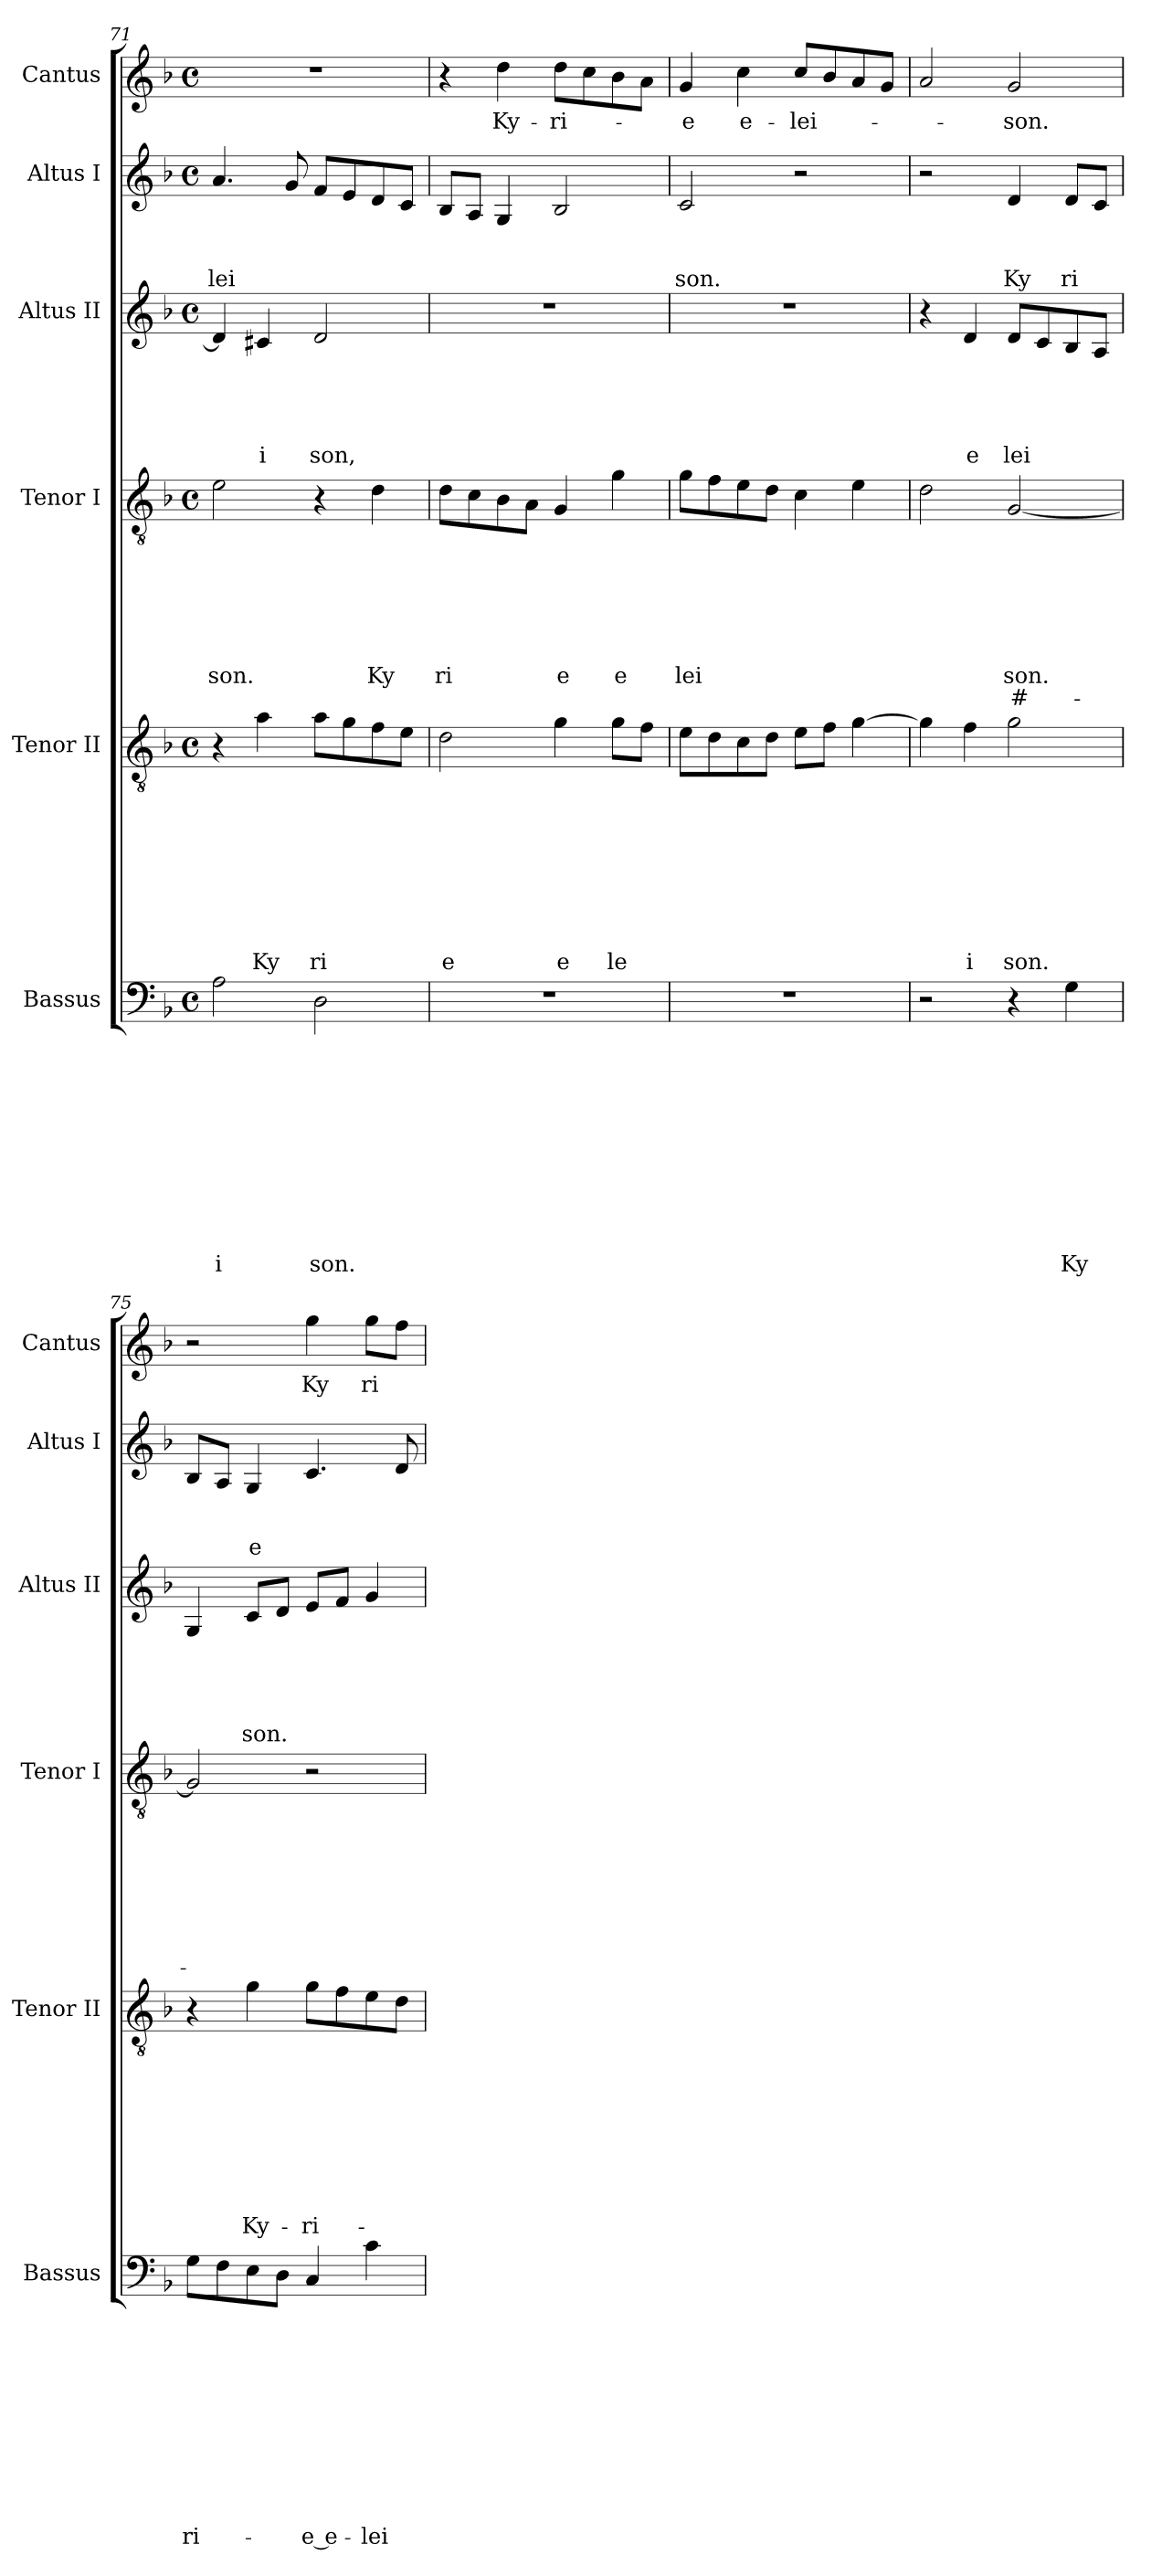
**kern	**text	**text	**text	**text	**text	**text	**text	**text	**text	**text	**text	**kern	**text	**text	**text	**text	**text	**text	**text	**text	**text	**kern	**text	**text	**text	**text	**text	**text	**text	**text	**kern	**text	**text	**text	**text	**text	**kern	**text	**text	**text	**kern	**text
*part6	*part6	*part6	*part6	*part6	*part6	*part6	*part6	*part6	*part6	*part6	*part6	*part5	*part5	*part5	*part5	*part5	*part5	*part5	*part5	*part5	*part5	*part4	*part4	*part4	*part4	*part4	*part4	*part4	*part4	*part4	*part3	*part3	*part3	*part3	*part3	*part3	*part2	*part2	*part2	*part2	*part1	*part1
*staff6	*staff6	*staff6	*staff6	*staff6	*staff6	*staff6	*staff6	*staff6	*staff6	*staff6	*staff6	*staff5	*staff5	*staff5	*staff5	*staff5	*staff5	*staff5	*staff5	*staff5	*staff5	*staff4	*staff4	*staff4	*staff4	*staff4	*staff4	*staff4	*staff4	*staff4	*staff3	*staff3	*staff3	*staff3	*staff3	*staff3	*staff2	*staff2	*staff2	*staff2	*staff1	*staff1
*I"Bassus	*	*	*	*	*	*	*	*	*	*	*	*I"Tenor II	*	*	*	*	*	*	*	*	*	*I"Tenor I	*	*	*	*	*	*	*	*	*I"Altus II	*	*	*	*	*	*I"Altus I	*	*	*	*I"Cantus	*
*I'Bassus	*	*	*	*	*	*	*	*	*	*	*	*I'Tenor II	*	*	*	*	*	*	*	*	*	*I'Tenor I	*	*	*	*	*	*	*	*	*I'Altus II	*	*	*	*	*	*I'Altus I	*	*	*	*I'Cantus	*
*clefF4	*	*	*	*	*	*	*	*	*	*	*	*clefGv2	*	*	*	*	*	*	*	*	*	*clefGv2	*	*	*	*	*	*	*	*	*clefG2	*	*	*	*	*	*clefG2	*	*	*	*clefG2	*
*k[b-]	*	*	*	*	*	*	*	*	*	*	*	*k[b-]	*	*	*	*	*	*	*	*	*	*k[b-]	*	*	*	*	*	*	*	*	*k[b-]	*	*	*	*	*	*k[b-]	*	*	*	*k[b-]	*
*F:	*	*	*	*	*	*	*	*	*	*	*	*F:	*	*	*	*	*	*	*	*	*	*F:	*	*	*	*	*	*	*	*	*F:	*	*	*	*	*	*F:	*	*	*	*F:	*
*M4/4	*	*	*	*	*	*	*	*	*	*	*	*M4/4	*	*	*	*	*	*	*	*	*	*M4/4	*	*	*	*	*	*	*	*	*M4/4	*	*	*	*	*	*M4/4	*	*	*	*M4/4	*
*met(c)	*	*	*	*	*	*	*	*	*	*	*	*met(c)	*	*	*	*	*	*	*	*	*	*met(c)	*	*	*	*	*	*	*	*	*met(c)	*	*	*	*	*	*met(c)	*	*	*	*met(c)	*
=71	=71	=71	=71	=71	=71	=71	=71	=71	=71	=71	=71	=71	=71	=71	=71	=71	=71	=71	=71	=71	=71	=71	=71	=71	=71	=71	=71	=71	=71	=71	=71	=71	=71	=71	=71	=71	=71	=71	=71	=71	=71	=71
!	!	!	!	!	!	!	!	!	!	!	!LO:LY:b	!	!	!	!	!	!	!	!	!	!	!	!	!	!	!	!	!	!LO:LY:b	!	!	!	!	!	!	!	!	!	!	!LO:LY:b	!	!
2A\	.	.	.	.	.	.	.	.	.	.	i	4r	.	.	.	.	.	.	.	.	.	2e\	.	.	.	.	.	.	son.	.	4d/]	.	.	.	.	.	4.a/	.	.	lei	1r	.
!	!	!	!	!	!	!	!	!	!	!	!	!	!	!	!	!	!	!	!	!	!LO:LY:b	!	!	!	!	!	!	!	!	!	!	!	!	!	!	!LO:LY:b	!	!	!	!	!	!
.	.	.	.	.	.	.	.	.	.	.	.	4a\	.	.	.	.	.	.	.	.	Ky	.	.	.	.	.	.	.	.	.	4c#X/	.	.	.	.	i	.	.	.	.	.	.
.	.	.	.	.	.	.	.	.	.	.	.	.	.	.	.	.	.	.	.	.	.	.	.	.	.	.	.	.	.	.	.	.	.	.	.	.	8g/	.	.	.	.	.
!	!	!	!	!	!	!	!	!	!	!	!LO:LY:b	!	!	!	!	!	!	!	!	!	!LO:LY:b	!	!	!	!	!	!	!	!	!	!	!	!	!	!	!LO:LY:b	!	!	!	!	!	!
2D\	.	.	.	.	.	.	.	.	.	.	son.	8a\L	.	.	.	.	.	.	.	.	ri	4r	.	.	.	.	.	.	.	.	2d/	.	.	.	.	son,	8f/L	.	.	.	.	.
.	.	.	.	.	.	.	.	.	.	.	.	8g\	.	.	.	.	.	.	.	.	.	.	.	.	.	.	.	.	.	.	.	.	.	.	.	.	8e/	.	.	.	.	.
!	!	!	!	!	!	!	!	!	!	!	!	!	!	!	!	!	!	!	!	!	!	!	!	!	!	!	!	!	!LO:LY:b	!	!	!	!	!	!	!	!	!	!	!	!	!
.	.	.	.	.	.	.	.	.	.	.	.	8f\	.	.	.	.	.	.	.	.	.	4d\	.	.	.	.	.	.	Ky	.	.	.	.	.	.	.	8d/	.	.	.	.	.
.	.	.	.	.	.	.	.	.	.	.	.	8e\J	.	.	.	.	.	.	.	.	.	.	.	.	.	.	.	.	.	.	.	.	.	.	.	.	8c/J	.	.	.	.	.
=72	=72	=72	=72	=72	=72	=72	=72	=72	=72	=72	=72	=72	=72	=72	=72	=72	=72	=72	=72	=72	=72	=72	=72	=72	=72	=72	=72	=72	=72	=72	=72	=72	=72	=72	=72	=72	=72	=72	=72	=72	=72	=72
!	!	!	!	!	!	!	!	!	!	!	!	!	!	!	!	!	!	!	!	!	!LO:LY:b	!	!	!	!	!	!	!	!LO:LY:b	!	!	!	!	!	!	!	!	!	!	!	!	!
1r	.	.	.	.	.	.	.	.	.	.	.	2d\	.	.	.	.	.	.	.	.	e	8d\L	.	.	.	.	.	.	ri	.	1r	.	.	.	.	.	8B-/L	.	.	.	4r	.
.	.	.	.	.	.	.	.	.	.	.	.	.	.	.	.	.	.	.	.	.	.	8c\	.	.	.	.	.	.	.	.	.	.	.	.	.	.	8A/J	.	.	.	.	.
!	!	!	!	!	!	!	!	!	!	!	!	!	!	!	!	!	!	!	!	!	!	!	!	!	!	!	!	!	!	!	!	!	!	!	!	!	!	!	!	!	!	!LO:LY:b
.	.	.	.	.	.	.	.	.	.	.	.	.	.	.	.	.	.	.	.	.	.	8B-\	.	.	.	.	.	.	.	.	.	.	.	.	.	.	4G/	.	.	.	4dd\	Ky-
.	.	.	.	.	.	.	.	.	.	.	.	.	.	.	.	.	.	.	.	.	.	8A\J	.	.	.	.	.	.	.	.	.	.	.	.	.	.	.	.	.	.	.	.
!	!	!	!	!	!	!	!	!	!	!	!	!	!	!	!	!	!	!	!	!	!LO:LY:b	!	!	!	!	!	!	!	!LO:LY:b	!	!	!	!	!	!	!	!	!	!	!	!	!LO:LY:b
.	.	.	.	.	.	.	.	.	.	.	.	4g\	.	.	.	.	.	.	.	.	e	4G/	.	.	.	.	.	.	e	.	.	.	.	.	.	.	2B-/	.	.	.	8dd\L	-ri-
.	.	.	.	.	.	.	.	.	.	.	.	.	.	.	.	.	.	.	.	.	.	.	.	.	.	.	.	.	.	.	.	.	.	.	.	.	.	.	.	.	8cc\	.
!	!	!	!	!	!	!	!	!	!	!	!	!	!	!	!	!	!	!	!	!	!LO:LY:b	!	!	!	!	!	!	!	!LO:LY:b	!	!	!	!	!	!	!	!	!	!	!	!	!
.	.	.	.	.	.	.	.	.	.	.	.	8g\L	.	.	.	.	.	.	.	.	le	4g\	.	.	.	.	.	.	e	.	.	.	.	.	.	.	.	.	.	.	8b-\	.
.	.	.	.	.	.	.	.	.	.	.	.	8f\J	.	.	.	.	.	.	.	.	.	.	.	.	.	.	.	.	.	.	.	.	.	.	.	.	.	.	.	.	8a\J	.
=73	=73	=73	=73	=73	=73	=73	=73	=73	=73	=73	=73	=73	=73	=73	=73	=73	=73	=73	=73	=73	=73	=73	=73	=73	=73	=73	=73	=73	=73	=73	=73	=73	=73	=73	=73	=73	=73	=73	=73	=73	=73	=73
!	!	!	!	!	!	!	!	!	!	!	!	!	!	!	!	!	!	!	!	!	!	!	!	!	!	!	!	!	!LO:LY:b	!	!	!	!	!	!	!	!	!	!	!LO:LY:b	!	!LO:LY:b
1r	.	.	.	.	.	.	.	.	.	.	.	8e\L	.	.	.	.	.	.	.	.	.	8g\L	.	.	.	.	.	.	lei	.	1r	.	.	.	.	.	2c/	.	.	son.	4g/	-e
.	.	.	.	.	.	.	.	.	.	.	.	8d\	.	.	.	.	.	.	.	.	.	8f\	.	.	.	.	.	.	.	.	.	.	.	.	.	.	.	.	.	.	.	.
!	!	!	!	!	!	!	!	!	!	!	!	!	!	!	!	!	!	!	!	!	!	!	!	!	!	!	!	!	!	!	!	!	!	!	!	!	!	!	!	!	!	!LO:LY:b
.	.	.	.	.	.	.	.	.	.	.	.	8c\	.	.	.	.	.	.	.	.	.	8e\	.	.	.	.	.	.	.	.	.	.	.	.	.	.	.	.	.	.	4cc\	e-
.	.	.	.	.	.	.	.	.	.	.	.	8d\J	.	.	.	.	.	.	.	.	.	8d\J	.	.	.	.	.	.	.	.	.	.	.	.	.	.	.	.	.	.	.	.
!	!	!	!	!	!	!	!	!	!	!	!	!	!	!	!	!	!	!	!	!	!	!	!	!	!	!	!	!	!	!	!	!	!	!	!	!	!	!	!	!	!	!LO:LY:b
.	.	.	.	.	.	.	.	.	.	.	.	8e\L	.	.	.	.	.	.	.	.	.	4c\	.	.	.	.	.	.	.	.	.	.	.	.	.	.	2r	.	.	.	8cc/L	-lei-
.	.	.	.	.	.	.	.	.	.	.	.	8f\J	.	.	.	.	.	.	.	.	.	.	.	.	.	.	.	.	.	.	.	.	.	.	.	.	.	.	.	.	8b-/	.
.	.	.	.	.	.	.	.	.	.	.	.	[>4g\	.	.	.	.	.	.	.	.	.	4e\	.	.	.	.	.	.	.	.	.	.	.	.	.	.	.	.	.	.	8a/	.
.	.	.	.	.	.	.	.	.	.	.	.	.	.	.	.	.	.	.	.	.	.	.	.	.	.	.	.	.	.	.	.	.	.	.	.	.	.	.	.	.	8g/J	.
=74	=74	=74	=74	=74	=74	=74	=74	=74	=74	=74	=74	=74	=74	=74	=74	=74	=74	=74	=74	=74	=74	=74	=74	=74	=74	=74	=74	=74	=74	=74	=74	=74	=74	=74	=74	=74	=74	=74	=74	=74	=74	=74
2r	.	.	.	.	.	.	.	.	.	.	.	4g\]	.	.	.	.	.	.	.	.	.	2d\	.	.	.	.	.	.	.	.	4r	.	.	.	.	.	2r	.	.	.	2a/	.
!	!	!	!	!	!	!	!	!	!	!	!	!	!	!	!	!	!	!	!	!	!LO:LY:b	!	!	!	!	!	!	!	!	!	!	!	!	!	!	!LO:LY:b	!	!	!	!	!	!
.	.	.	.	.	.	.	.	.	.	.	.	4f\	.	.	.	.	.	.	.	.	i	.	.	.	.	.	.	.	.	.	4d/	.	.	.	.	e	.	.	.	.	.	.
!	!	!	!	!	!	!	!	!	!	!	!	!	!	!	!	!	!	!	!	!	!LO:LY:b	!	!	!	!	!	!	!	!LO:LY:b	!LO:LY:b	!	!	!	!	!	!LO:LY:b	!	!	!	!LO:LY:b	!	!LO:LY:b
4r	.	.	.	.	.	.	.	.	.	.	.	2g\	.	.	.	.	.	.	.	.	son.	[<2G/	.	.	.	.	.	.	son.	-#-	8d/L	.	.	.	.	lei	4d/	.	.	Ky	2g/	-son.
.	.	.	.	.	.	.	.	.	.	.	.	.	.	.	.	.	.	.	.	.	.	.	.	.	.	.	.	.	.	.	8c/	.	.	.	.	.	.	.	.	.	.	.
!	!	!	!	!	!	!	!	!	!	!	!LO:LY:b	!	!	!	!	!	!	!	!	!	!	!	!	!	!	!	!	!	!	!	!	!	!	!	!	!	!	!	!	!LO:LY:b	!	!
4G\	.	.	.	.	.	.	.	.	.	.	Ky	.	.	.	.	.	.	.	.	.	.	.	.	.	.	.	.	.	.	.	8B-/	.	.	.	.	.	8d/L	.	.	ri	.	.
.	.	.	.	.	.	.	.	.	.	.	.	.	.	.	.	.	.	.	.	.	.	.	.	.	.	.	.	.	.	.	8A/J	.	.	.	.	.	8c/J	.	.	.	.	.
!!LO:LB:g=z
=75	=75	=75	=75	=75	=75	=75	=75	=75	=75	=75	=75	=75	=75	=75	=75	=75	=75	=75	=75	=75	=75	=75	=75	=75	=75	=75	=75	=75	=75	=75	=75	=75	=75	=75	=75	=75	=75	=75	=75	=75	=75	=75
!	!	!	!	!	!	!	!	!	!	!	!LO:LY:b	!	!	!	!	!	!	!	!	!	!	!	!	!	!	!	!	!	!	!	!	!	!	!	!	!	!	!	!	!	!	!
8G\L	.	.	.	.	.	.	.	.	.	.	ri-	4r	.	.	.	.	.	.	.	.	.	2G/]	.	.	.	.	.	.	.	.	4G/	.	.	.	.	.	8B-/L	.	.	.	2r	.
8F\	.	.	.	.	.	.	.	.	.	.	.	.	.	.	.	.	.	.	.	.	.	.	.	.	.	.	.	.	.	.	.	.	.	.	.	.	8A/J	.	.	.	.	.
!	!	!	!	!	!	!	!	!	!	!	!	!	!	!	!	!	!	!	!	!	!LO:LY:b	!	!	!	!	!	!	!	!	!	!	!	!	!	!	!LO:LY:b	!	!	!	!LO:LY:b	!	!
8E\	.	.	.	.	.	.	.	.	.	.	.	4g\	.	.	.	.	.	.	.	.	Ky-	.	.	.	.	.	.	.	.	.	8c/L	.	.	.	.	son.	4G/	.	.	e	.	.
8D\J	.	.	.	.	.	.	.	.	.	.	.	.	.	.	.	.	.	.	.	.	.	.	.	.	.	.	.	.	.	.	8d/J	.	.	.	.	.	.	.	.	.	.	.
!	!	!	!	!	!	!	!	!	!	!	!LO:LY:b:rj	!	!	!	!	!	!	!	!	!	!LO:LY:b	!	!	!	!	!	!	!	!	!	!	!	!	!	!	!	!	!	!	!	!	!LO:LY:b
4C/	.	.	.	.	.	.	.	.	.	.	-e e-	8g\L	.	.	.	.	.	.	.	.	-ri-	2r	.	.	.	.	.	.	.	.	8e/L	.	.	.	.	.	4.c/	.	.	.	4gg\	Ky
.	.	.	.	.	.	.	.	.	.	.	.	8f\	.	.	.	.	.	.	.	.	.	.	.	.	.	.	.	.	.	.	8f/J	.	.	.	.	.	.	.	.	.	.	.
!	!	!	!	!	!	!	!	!	!	!	!LO:LY:b	!	!	!	!	!	!	!	!	!	!	!	!	!	!	!	!	!	!	!	!	!	!	!	!	!	!	!	!	!	!	!LO:LY:b
4c\	.	.	.	.	.	.	.	.	.	.	-lei-	8e\	.	.	.	.	.	.	.	.	.	.	.	.	.	.	.	.	.	.	4g/	.	.	.	.	.	.	.	.	.	8gg\L	ri
.	.	.	.	.	.	.	.	.	.	.	.	8d\J	.	.	.	.	.	.	.	.	.	.	.	.	.	.	.	.	.	.	.	.	.	.	.	.	8d/	.	.	.	8ff\J	.
=	=	=	=	=	=	=	=	=	=	=	=	=	=	=	=	=	=	=	=	=	=	=	=	=	=	=	=	=	=	=	=	=	=	=	=	=	=	=	=	=	=	=
*-	*-	*-	*-	*-	*-	*-	*-	*-	*-	*-	*-	*-	*-	*-	*-	*-	*-	*-	*-	*-	*-	*-	*-	*-	*-	*-	*-	*-	*-	*-	*-	*-	*-	*-	*-	*-	*-	*-	*-	*-	*-	*-
